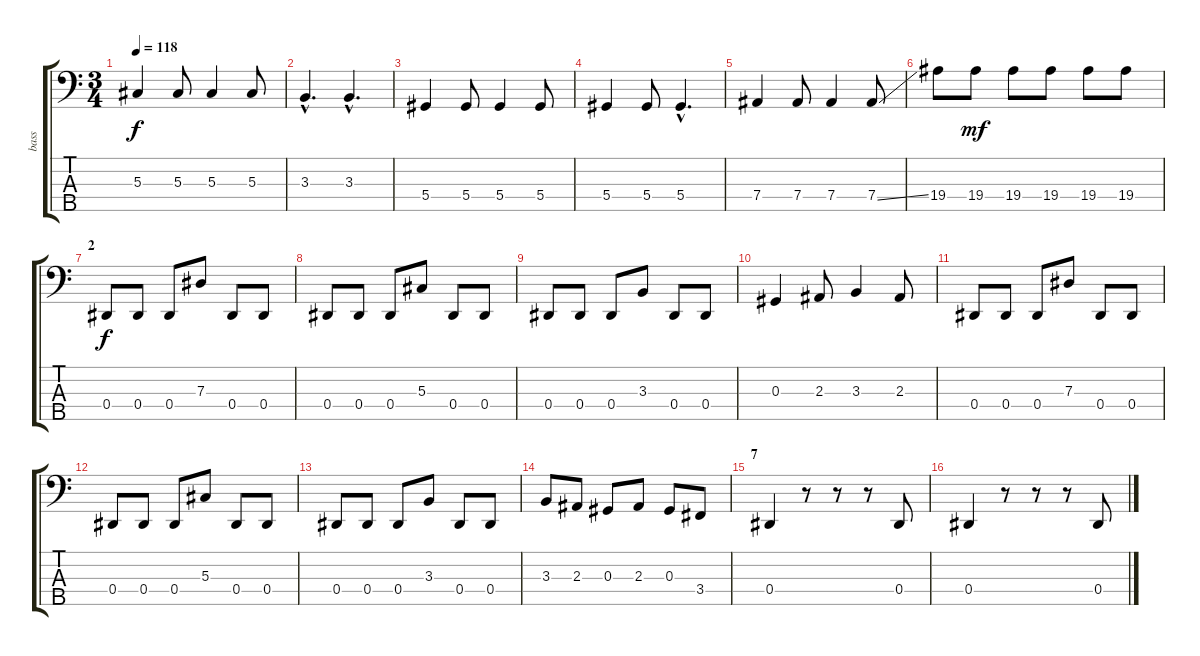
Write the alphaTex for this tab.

\track ("bass" "bass") {instrument slapbass2}
\staff {score tabs}
\tuning (Gb2 Db2 Ab1 Eb1 Bb0) {hide}
\ts (3 4)
\tempo 118
\clef f4
\ks c
5.3.4{dy f} 5.3.8 5.3.4 5.3.8 |
3.3{hac}.4{d} 3.3{hac}.4{d} |
5.4.4 5.4.8 5.4.4 5.4.8 |
5.4.4 5.4.8 5.4{hac}.4{d} |
7.4.4 7.4.8 7.4.4 7.4{ss}.8 |
19.4.8 19.4.8{dy mf} 19.4.8 19.4.8 19.4.8 19.4.8 |
\section ("" "2")
0.4.8{dy f} 0.4.8 0.4.8 7.3.8 0.4.8 0.4.8 |
0.4.8 0.4.8 0.4.8 5.3.8 0.4.8 0.4.8 |
0.4.8 0.4.8 0.4.8 3.3.8 0.4.8 0.4.8 |
0.3.4 2.3.8 3.3.4 2.3.8 |
0.4.8 0.4.8 0.4.8 7.3.8 0.4.8 0.4.8 |
0.4.8 0.4.8 0.4.8 5.3.8 0.4.8 0.4.8 |
0.4.8 0.4.8 0.4.8 3.3.8 0.4.8 0.4.8 |
3.3.8 2.3.8 0.3.8 2.3.8 0.3.8 3.4.8 |
\section ("" "7")
0.4.4 r.8 r.8 r.8 0.4.8 |
0.4.4 r.8 r.8 r.8 0.4.8
